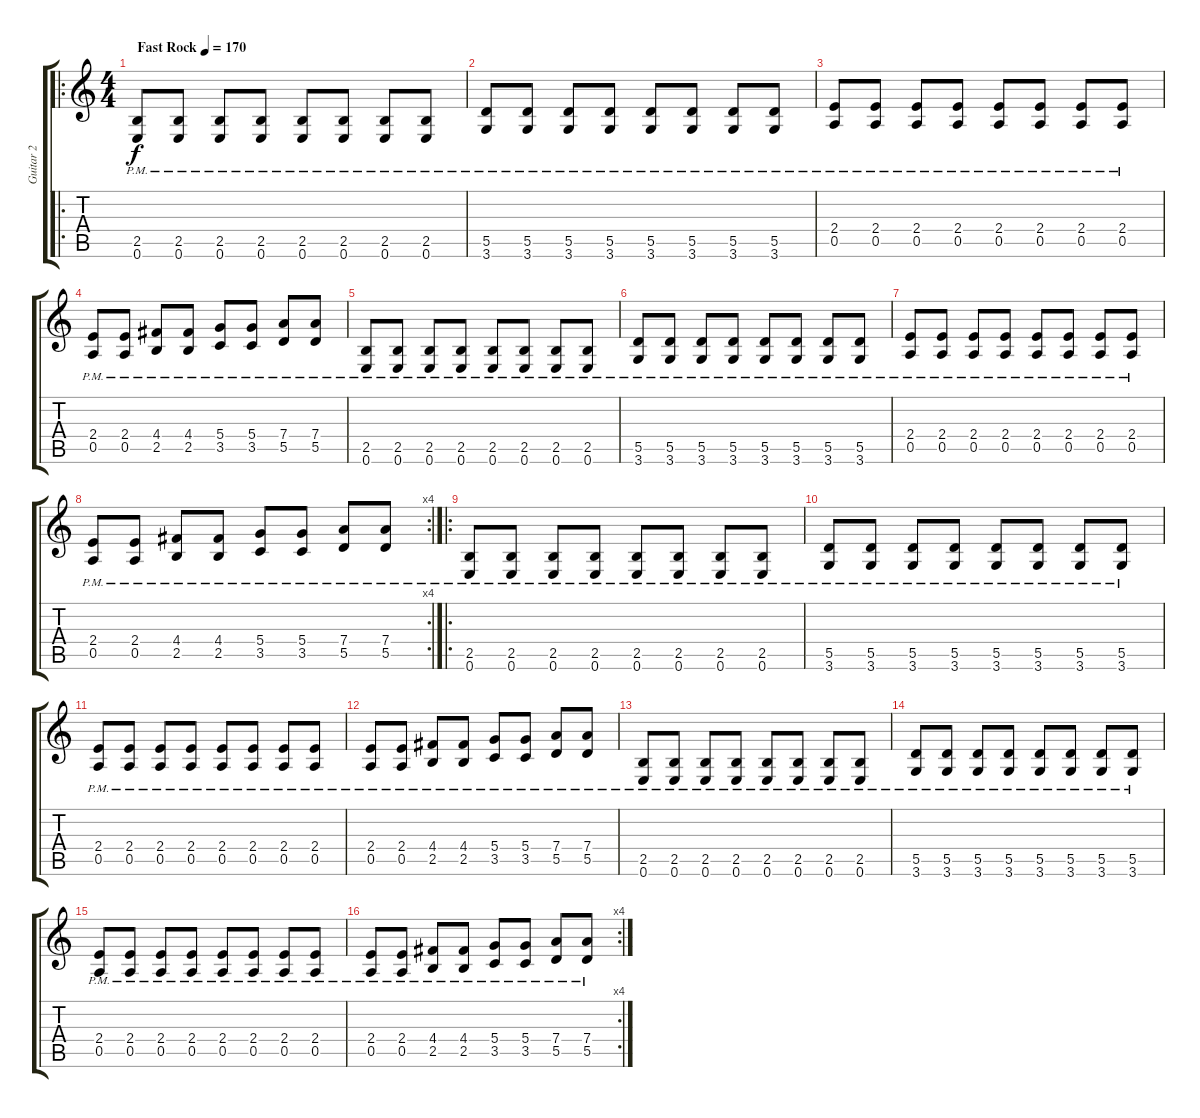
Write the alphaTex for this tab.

\track ("Guitar 2" "Guitar 2") {instrument overdrivenguitar}
\staff {score tabs}
\tuning (E4 B3 G3 D3 A2 E2) {hide}
\ro
\ts (4 4)
\tempo (170 "Fast Rock")
\clef g2
\ks c
(2.5{pm} 0.6{pm}).8{dy f instrument overdrivenguitar} (2.5{pm} 0.6{pm}).8 (2.5{pm} 0.6{pm}).8 (2.5{pm} 0.6{pm}).8 (2.5{pm} 0.6{pm}).8 (2.5{pm} 0.6{pm}).8 (2.5{pm} 0.6{pm}).8 (2.5{pm} 0.6{pm}).8 |
(5.5{pm} 3.6{pm}).8 (5.5{pm} 3.6{pm}).8 (5.5{pm} 3.6{pm}).8 (5.5{pm} 3.6{pm}).8 (5.5{pm} 3.6{pm}).8 (5.5{pm} 3.6{pm}).8 (5.5{pm} 3.6{pm}).8 (5.5{pm} 3.6{pm}).8 |
(2.4{pm} 0.5{pm}).8 (2.4{pm} 0.5{pm}).8 (2.4{pm} 0.5{pm}).8 (2.4{pm} 0.5{pm}).8 (2.4{pm} 0.5{pm}).8 (2.4{pm} 0.5{pm}).8 (2.4{pm} 0.5{pm}).8 (2.4{pm} 0.5{pm}).8 |
(2.4{pm} 0.5{pm}).8 (2.4{pm} 0.5{pm}).8 (4.4{pm} 2.5{pm}).8 (4.4{pm} 2.5{pm}).8 (5.4{pm} 3.5{pm}).8 (5.4{pm} 3.5{pm}).8 (7.4{pm} 5.5{pm}).8 (7.4{pm} 5.5{pm}).8 |
(2.5{pm} 0.6{pm}).8 (2.5{pm} 0.6{pm}).8 (2.5{pm} 0.6{pm}).8 (2.5{pm} 0.6{pm}).8 (2.5{pm} 0.6{pm}).8 (2.5{pm} 0.6{pm}).8 (2.5{pm} 0.6{pm}).8 (2.5{pm} 0.6{pm}).8 |
(5.5{pm} 3.6{pm}).8 (5.5{pm} 3.6{pm}).8 (5.5{pm} 3.6{pm}).8 (5.5{pm} 3.6{pm}).8 (5.5{pm} 3.6{pm}).8 (5.5{pm} 3.6{pm}).8 (5.5{pm} 3.6{pm}).8 (5.5{pm} 3.6{pm}).8 |
(2.4{pm} 0.5{pm}).8 (2.4{pm} 0.5{pm}).8 (2.4{pm} 0.5{pm}).8 (2.4{pm} 0.5{pm}).8 (2.4{pm} 0.5{pm}).8 (2.4{pm} 0.5{pm}).8 (2.4{pm} 0.5{pm}).8 (2.4{pm} 0.5{pm}).8 |
\rc 4
(2.4{pm} 0.5{pm}).8 (2.4{pm} 0.5{pm}).8 (4.4{pm} 2.5{pm}).8 (4.4{pm} 2.5{pm}).8 (5.4{pm} 3.5{pm}).8 (5.4{pm} 3.5{pm}).8 (7.4{pm} 5.5{pm}).8 (7.4{pm} 5.5{pm}).8 |
\ro
(2.5{pm} 0.6{pm}).8 (2.5{pm} 0.6{pm}).8 (2.5{pm} 0.6{pm}).8 (2.5{pm} 0.6{pm}).8 (2.5{pm} 0.6{pm}).8 (2.5{pm} 0.6{pm}).8 (2.5{pm} 0.6{pm}).8 (2.5{pm} 0.6{pm}).8 |
(5.5{pm} 3.6{pm}).8 (5.5{pm} 3.6{pm}).8 (5.5{pm} 3.6{pm}).8 (5.5{pm} 3.6{pm}).8 (5.5{pm} 3.6{pm}).8 (5.5{pm} 3.6{pm}).8 (5.5{pm} 3.6{pm}).8 (5.5{pm} 3.6{pm}).8 |
(2.4{pm} 0.5{pm}).8 (2.4{pm} 0.5{pm}).8 (2.4{pm} 0.5{pm}).8 (2.4{pm} 0.5{pm}).8 (2.4{pm} 0.5{pm}).8 (2.4{pm} 0.5{pm}).8 (2.4{pm} 0.5{pm}).8 (2.4{pm} 0.5{pm}).8 |
(2.4{pm} 0.5{pm}).8 (2.4{pm} 0.5{pm}).8 (4.4{pm} 2.5{pm}).8 (4.4{pm} 2.5{pm}).8 (5.4{pm} 3.5{pm}).8 (5.4{pm} 3.5{pm}).8 (7.4{pm} 5.5{pm}).8 (7.4{pm} 5.5{pm}).8 |
(2.5{pm} 0.6{pm}).8 (2.5{pm} 0.6{pm}).8 (2.5{pm} 0.6{pm}).8 (2.5{pm} 0.6{pm}).8 (2.5{pm} 0.6{pm}).8 (2.5{pm} 0.6{pm}).8 (2.5{pm} 0.6{pm}).8 (2.5{pm} 0.6{pm}).8 |
(5.5{pm} 3.6{pm}).8 (5.5{pm} 3.6{pm}).8 (5.5{pm} 3.6{pm}).8 (5.5{pm} 3.6{pm}).8 (5.5{pm} 3.6{pm}).8 (5.5{pm} 3.6{pm}).8 (5.5{pm} 3.6{pm}).8 (5.5{pm} 3.6{pm}).8 |
(2.4{pm} 0.5{pm}).8 (2.4{pm} 0.5{pm}).8 (2.4{pm} 0.5{pm}).8 (2.4{pm} 0.5{pm}).8 (2.4{pm} 0.5{pm}).8 (2.4{pm} 0.5{pm}).8 (2.4{pm} 0.5{pm}).8 (2.4{pm} 0.5{pm}).8 |
\rc 4
(2.4{pm} 0.5{pm}).8 (2.4{pm} 0.5{pm}).8 (4.4{pm} 2.5{pm}).8 (4.4{pm} 2.5{pm}).8 (5.4{pm} 3.5{pm}).8 (5.4{pm} 3.5{pm}).8 (7.4{pm} 5.5{pm}).8 (7.4{pm} 5.5{pm}).8
